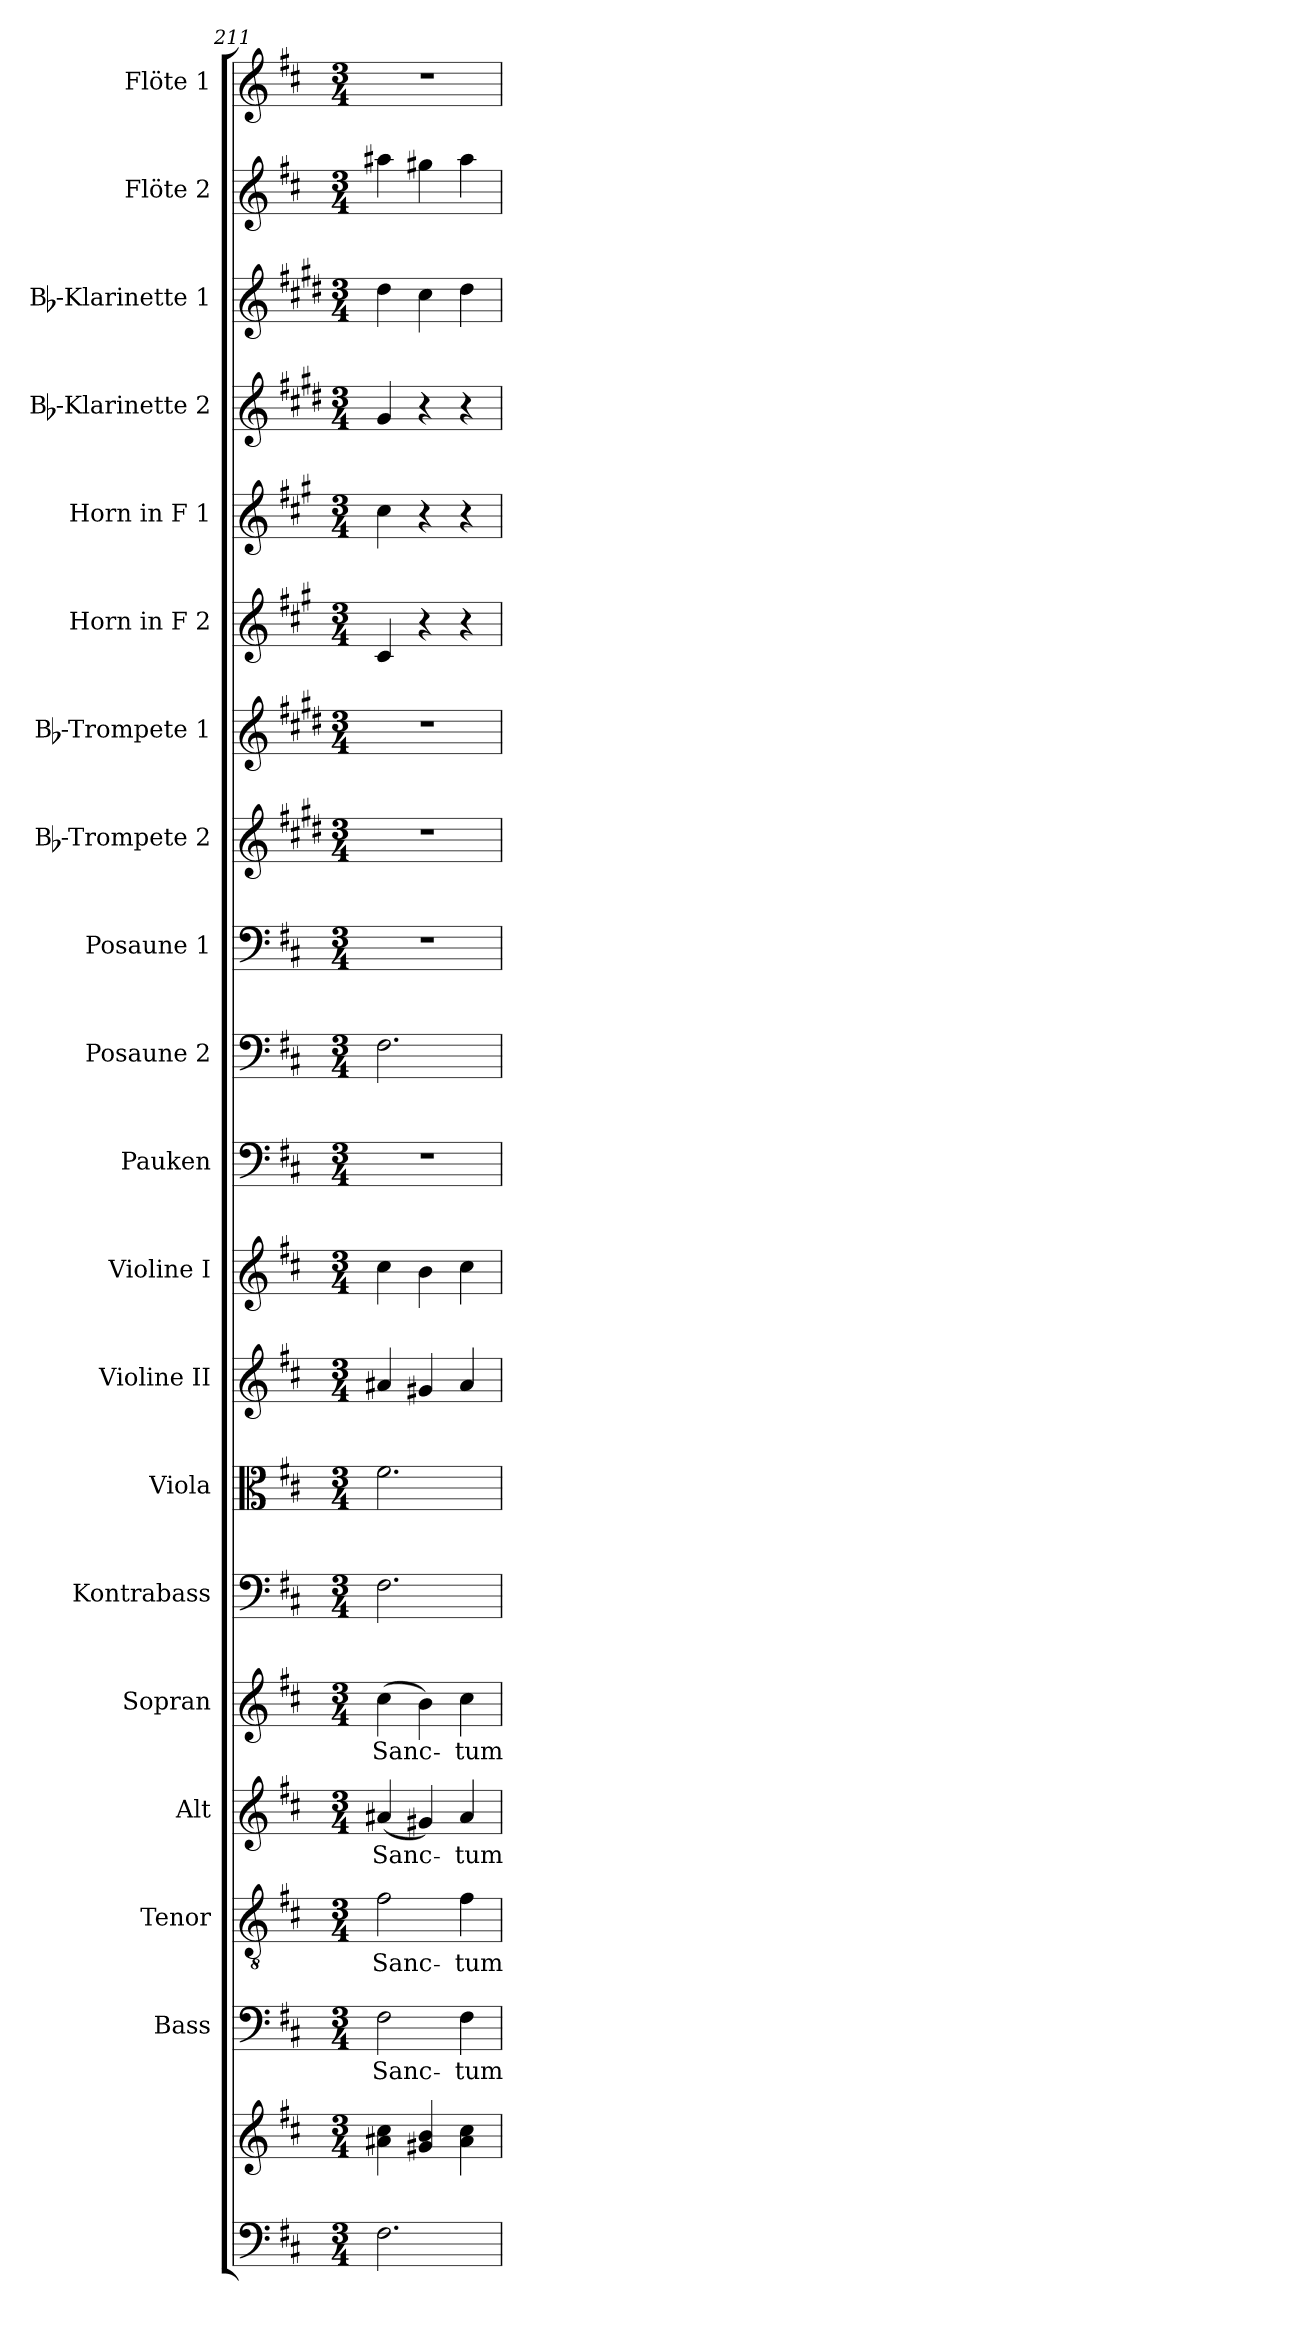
**kern	**kern	**kern	**text	**kern	**text	**kern	**text	**kern	**text	**kern	**kern	**kern	**kern	**kern	**kern	**kern	**kern	**kern	**kern	**kern	**kern	**kern	**kern	**kern
*part20	*part20	*part19	*part19	*part18	*part18	*part17	*part17	*part16	*part16	*part15	*part14	*part13	*part12	*part11	*part10	*part9	*part8	*part7	*part6	*part5	*part4	*part3	*part2	*part1
*staff21	*staff20	*staff19	*staff19	*staff18	*staff18	*staff17	*staff17	*staff16	*staff16	*staff15	*staff14	*staff13	*staff12	*staff11	*staff10	*staff9	*staff8	*staff7	*staff6	*staff5	*staff4	*staff3	*staff2	*staff1
*	*	*I"Bass	*	*I"Tenor	*	*I"Alt	*	*I"Sopran	*	*I"Kontrabass	*I"Viola	*I"Violine II	*I"Violine I	*I"Pauken	*I"Posaune 2	*I"Posaune 1	*I"Bb-Trompete 2	*I"Bb-Trompete 1	*I"Horn in F 2	*I"Horn in F 1	*I"Bb-Klarinette 2	*I"Bb-Klarinette 1	*I"Flöte 2	*I"Flöte 1
*	*	*I'B.	*	*I'T.	*	*I'A.	*	*I'S.	*	*I'Kb.	*I'Vla.	*I'Vl. II	*I'Vl. I	*I'Pk.	*I'Pos. 2	*I'Pos. 1	*I'Bb Trp. 2	*I'Bb Trp. 1	*	*	*I'Bb Kl. 2	*I'Bb Kl. 1	*I'Fl. 2	*I'Fl. 1
*clefF4	*clefG2	*clefF4	*	*clefGv2	*	*clefG2	*	*clefG2	*	*clefF4	*clefC3	*clefG2	*clefG2	*clefF4	*clefF4	*clefF4	*clefG2	*clefG2	*clefG2	*clefG2	*clefG2	*clefG2	*clefG2	*clefG2
*	*	*	*	*	*	*	*	*	*	*ITrd7c12	*	*	*	*	*	*	*ITrd1c2	*ITrd1c2	*ITrd4c7	*ITrd4c7	*ITrd1c2	*ITrd1c2	*	*
*k[f#c#]	*k[f#c#]	*k[f#c#]	*	*k[f#c#]	*	*k[f#c#]	*	*k[f#c#]	*	*k[f#c#]	*k[f#c#]	*k[f#c#]	*k[f#c#]	*k[f#c#]	*k[f#c#]	*k[f#c#]	*k[f#c#]	*k[f#c#]	*k[f#c#]	*k[f#c#]	*k[f#c#]	*k[f#c#]	*k[f#c#]	*k[f#c#]
*D:	*D:	*D:	*	*D:	*	*D:	*	*D:	*	*D:	*D:	*D:	*D:	*D:	*D:	*D:	*D:	*D:	*D:	*D:	*D:	*D:	*D:	*D:
*M3/4	*M3/4	*M3/4	*	*M3/4	*	*M3/4	*	*M3/4	*	*M3/4	*M3/4	*M3/4	*M3/4	*M3/4	*M3/4	*M3/4	*M3/4	*M3/4	*M3/4	*M3/4	*M3/4	*M3/4	*M3/4	*M3/4
=211	=211	=211	=211	=211	=211	=211	=211	=211	=211	=211	=211	=211	=211	=211	=211	=211	=211	=211	=211	=211	=211	=211	=211	=211
!	!	!	!LO:LY:b	!	!LO:LY:b	!	!LO:LY:b	!	!LO:LY:b	!	!	!	!	!	!	!	!	!	!	!	!	!	!	!
2.F#\	4a#X\ 4cc#\	2F#\	Sanc-	2f#\	Sanc-	(<4a#X/	Sanc-	(>4cc#\	Sanc-	2.FF#\	2.f#\	4a#X/	4cc#\	2.r	2.F#\	2.r	2.r	2.r	4F#/	4f#\	4f#/	4cc#\	4aa#X\	2.r
.	4g#X/ 4b/	.	.	.	.	4g#X/)	.	4b\)	.	.	.	4g#X/	4b\	.	.	.	.	.	4r	4r	4r	4b\	4gg#X\	.
!	!	!	!LO:LY:b	!	!LO:LY:b	!	!LO:LY:b	!	!LO:LY:b	!	!	!	!	!	!	!	!	!	!	!	!	!	!	!
.	4a#\ 4cc#\	4F#\	-tum	4f#\	-tum	4a#/	-tum	4cc#\	-tum	.	.	4a#/	4cc#\	.	.	.	.	.	4r	4r	4r	4cc#\	4aa#\	.
=	=	=	=	=	=	=	=	=	=	=	=	=	=	=	=	=	=	=	=	=	=	=	=	=
*-	*-	*-	*-	*-	*-	*-	*-	*-	*-	*-	*-	*-	*-	*-	*-	*-	*-	*-	*-	*-	*-	*-	*-	*-
